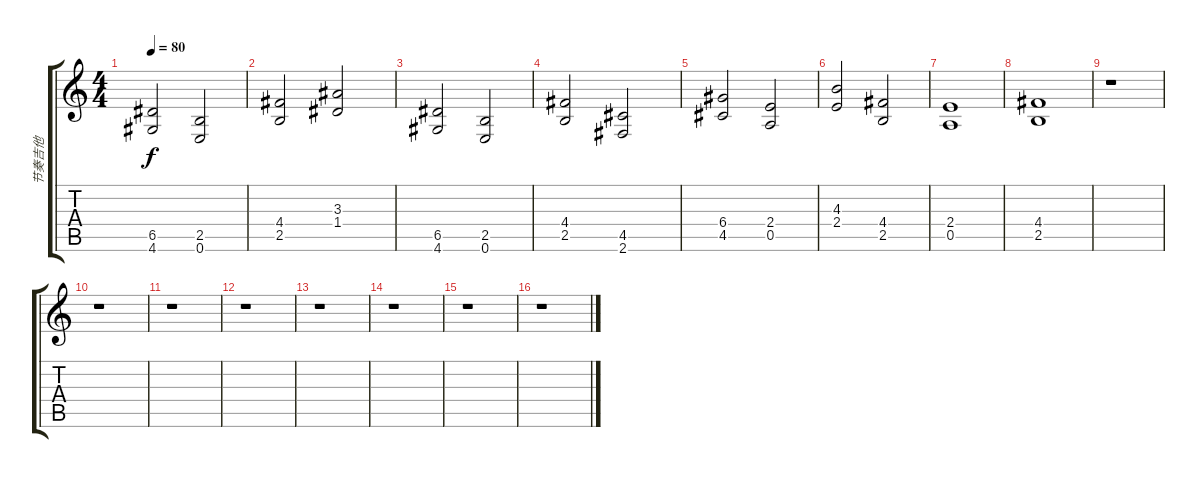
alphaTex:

\track ("节奏吉他" "节奏吉他") {instrument overdrivenguitar}
\staff {score tabs}
\tuning (E4 B3 G3 D3 A2 E2) {hide}
\ts (4 4)
\tempo 80
\clef g2
\ks c
(6.5 4.6).2{dy f} (2.5 0.6).2 |
(4.4 2.5).2 (3.3 1.4).2 |
(6.5 4.6).2 (2.5 0.6).2 |
(4.4 2.5).2 (4.5 2.6).2 |
(6.4 4.5).2 (2.4 0.5).2 |
(4.3 2.4).2 (4.4 2.5).2 |
(2.4 0.5).1 |
(4.4 2.5).1 |
r.1 |
r.1 |
r.1 |
r.1 |
r.1 |
r.1 |
r.1 |
r.1
